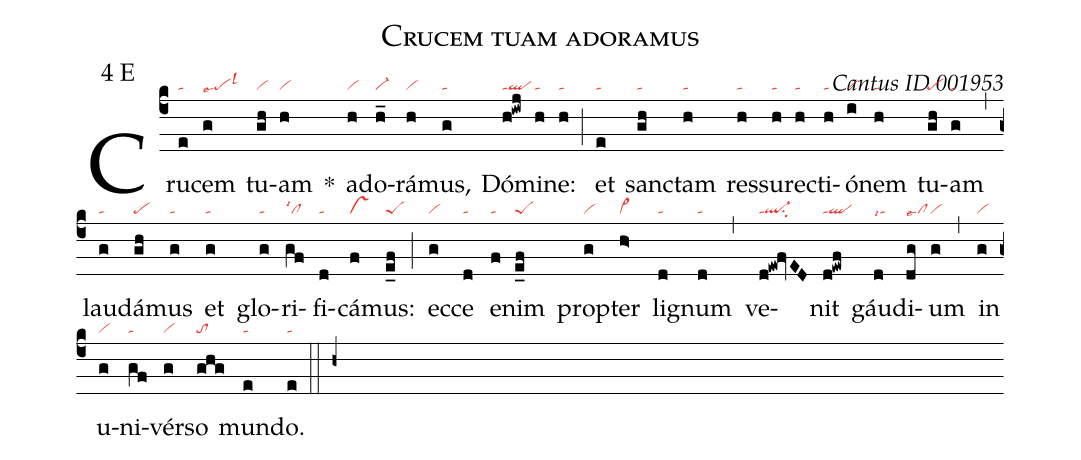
name: Crucem tuam adoramus;
mode: 4;
mode-differentia: E;
commentary: Cantus ID 001953;
nabc-lines: 1;
%%
(c4)

Cru(e|ta)cem(g|pelsl3lse7) tu(gh|vi)am(h|vi) *() ad(h|vi)o(h_|vi-)rá(h|vi)mus,(g|ta) Dó(h!iwj|taql)mi(h|ta)ne:(h|ta) (;) et(e|ta) sanc(gh|ta)tam(h|ta) res(h|ta)su(h|ta)rec(h|ta)ti(h|ta)ó(i|vi)nem(h|ta) tu(gh|pe)am(g|ta) (,) lau(g|ta)dá(gh|pe)mus(g|ta) et(g|ta) glo(g|ta)ri(gf|cllsi1)fi(d|ta)cá(f|vs)mus:(e_f|peS) (;) ec(g|vi)ce(d|ta) e(f|ta)nim(e_f|peS) prop(g|vi)ter(h>|vi>) li(d|ta)gnum(d|ta) (,) ve(d!ew!fvED|taql-su2)nit(d!ewf|taql) gáu(d|talsi7)di(dg|cllse7)um(g|vi) (,) in(g|vi) u(g|vi)ni(gf|ta)vér(g|vi)so(ghg|to) mun(e|ta)do.(e|ta)

(::)

(h+)
